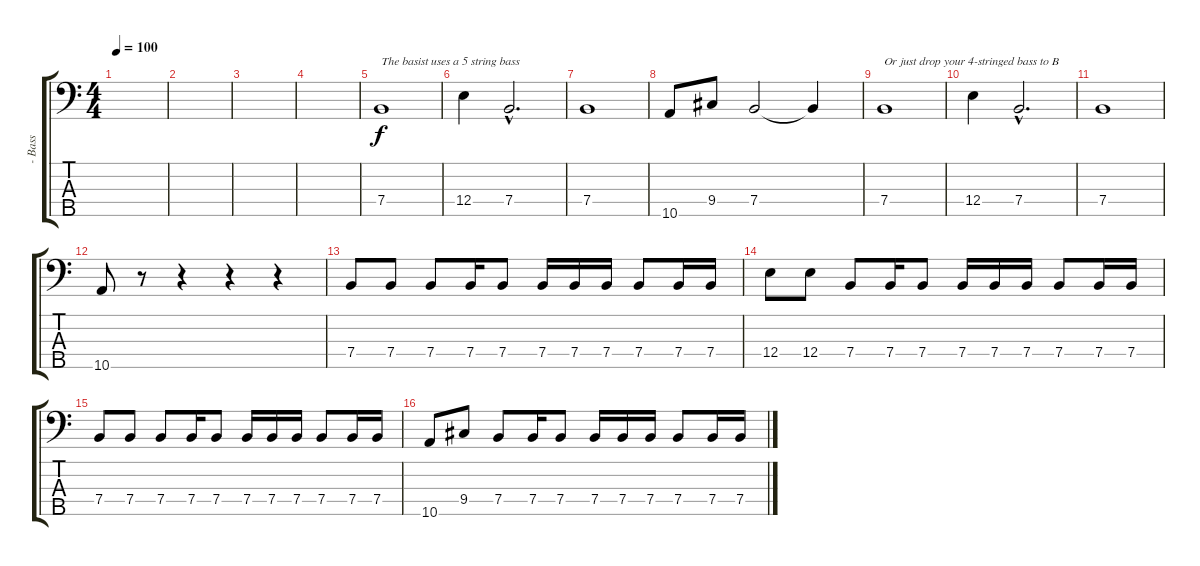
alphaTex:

\track ("- Bass" "- Bass") {instrument electricbassfinger}
\staff {score tabs}
\tuning (G2 D2 A1 E1 B0) {hide}
\ts (4 4)
\tempo 100
\clef f4
\ks c
|
|
|
|
7.4.1{txt "The basist uses a 5 string bass"} |
12.4.4 7.4{hac}.2{d} |
7.4.1 |
10.5.8 9.4.8 7.4.2 7.4{t}.4 |
7.4.1{txt "Or just drop your 4-stringed bass to B"} |
12.4.4 7.4{hac}.2{d} |
7.4.1 |
10.5.8 r.8 r.4 r.4 r.4 |
7.4.8 7.4.8 7.4.8 7.4.16 7.4.8 7.4.16 7.4.16 7.4.16 7.4.8 7.4.16 7.4.16 |
12.4.8 12.4.8 7.4.8 7.4.16 7.4.8 7.4.16 7.4.16 7.4.16 7.4.8 7.4.16 7.4.16 |
7.4.8 7.4.8 7.4.8 7.4.16 7.4.8 7.4.16 7.4.16 7.4.16 7.4.8 7.4.16 7.4.16 |
10.5.8 9.4.8 7.4.8 7.4.16 7.4.8 7.4.16 7.4.16 7.4.16 7.4.8 7.4.16 7.4.16
